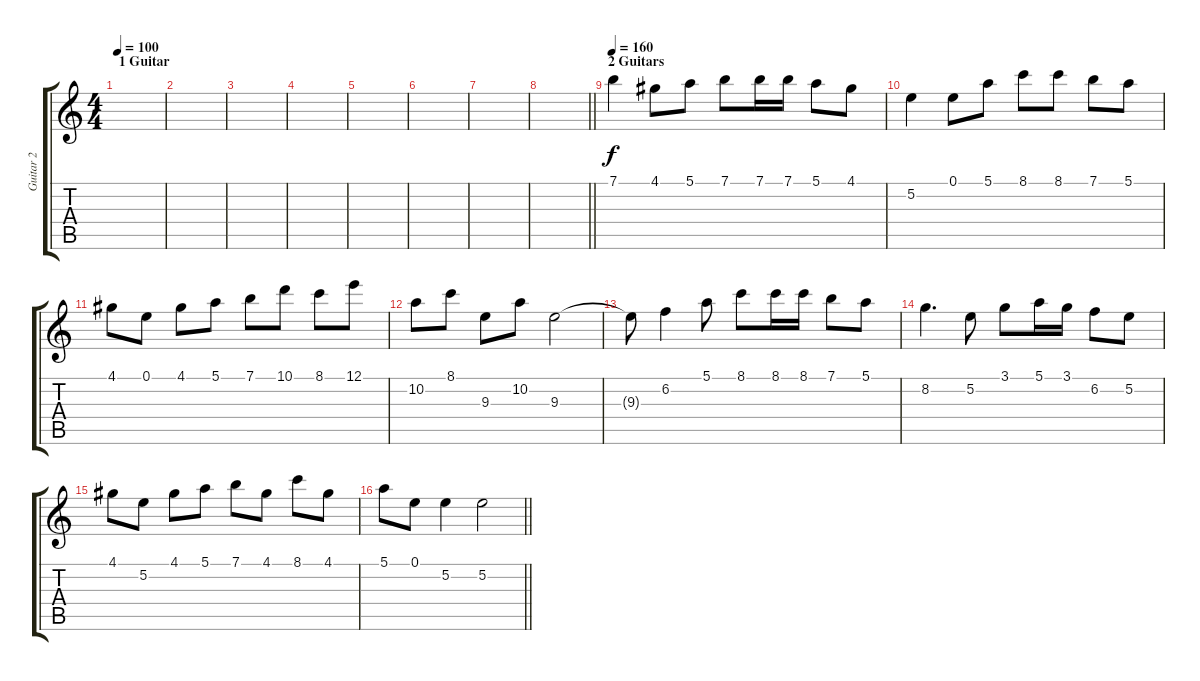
\track ("Guitar 2" "Guitar 2") {instrument acousticguitarsteel}
\staff {score tabs}
\tuning (E4 B3 G3 D3 A2 E2) {hide}
\ts (4 4)
\section ("" "1 Guitar")
\tempo 100
\clef g2
\ks c
|
|
|
|
|
|
|
\barLineRight lightlight
|
\section ("" "2 Guitars")
\tempo 160
7.1.4 4.1.8 5.1.8 7.1.8 7.1.16 7.1.16 5.1.8 4.1.8 |
5.2.4 0.1.8 5.1.8 8.1.8 8.1.8 7.1.8 5.1.8 |
4.1.8 0.1.8 4.1.8 5.1.8 7.1.8 10.1.8 8.1.8 12.1.8 |
10.2.8 8.1.8 9.3.8 10.2.8 9.3.2 |
9.3{t}.8 6.2.4 5.1.8 8.1.8 8.1.16 8.1.16 7.1.8 5.1.8 |
8.2.4{d} 5.2.8 3.1.8 5.1.16 3.1.16 6.2.8 5.2.8 |
4.1.8 5.2.8 4.1.8 5.1.8 7.1.8 4.1.8 8.1.8 4.1.8 |
\barLineRight lightlight
5.1.8 0.1.8 5.2.4 5.2.2
